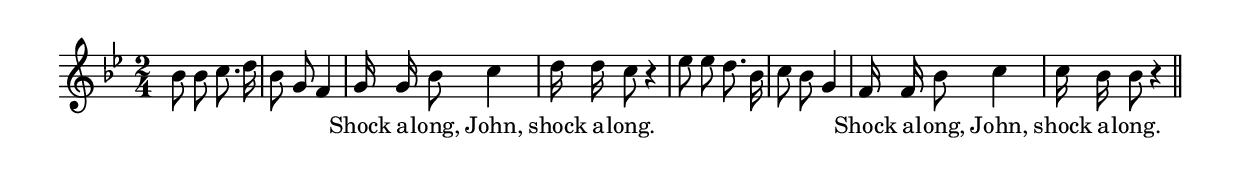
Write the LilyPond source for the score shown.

% 086.ly - Score sheet for "Shock Along, John"
% Copyright (C) 2007  Marcus Brinkmann <marcus@gnu.org>
%
% This score sheet is free software; you can redistribute it and/or
% modify it under the terms of the Creative Commons Legal Code
% Attribution-ShareALike as published by Creative Commons; either
% version 2.0 of the License, or (at your option) any later version.
%
% This score sheet is distributed in the hope that it will be useful,
% but WITHOUT ANY WARRANTY; without even the implied warranty of
% MERCHANTABILITY or FITNESS FOR A PARTICULAR PURPOSE.  See the
% Creative Commons Legal Code Attribution-ShareALike for more details.
%
% You should have received a copy of the Creative Commons Legal Code
% Attribution-ShareALike along with this score sheet; if not, write to
% Creative Commons, 543 Howard Street, 5th Floor,
% San Francisco, CA 94105-3013  United States

\version "2.21.0"

%\header
%{
%  title = "Shock Along, John"
%  composer = "trad."
%}

melody =
<<
     \context Voice
    {
	\set Staff.midiInstrument = "acoustic grand"
	\override Staff.VerticalAxisGroup.minimum-Y-extent = #'(0 . 0)
	
	\autoBeamOff

	\time 2/4
	\clef violin
	\key bes \major
	{
	    bes'8 bes' c''8. d''16 | bes'8 g' f'4 | g'16 g' bes'8 c''4 |
	    d''16 d'' c''8 r4 | es''8 es'' d''8. bes'16 | c''8 bes' g'4 |
	    f'16 f' bes'8 c''4 | c''16 bes' bes'8 r4
	    \bar "||"
	}
    }
    \new Lyrics
    \lyricsto "" {
        \override LyricText.font-size = #0
        \override StanzaNumber.font-size = #-1

	"" "" "" "" "" "" ""
	Shock a -- long, John, shock a -- long.
	"" "" "" "" "" "" ""
	Shock a -- long, John, shock a -- long.
    }
>>


\score
{
  \new Staff { \melody }

  \layout { indent = 0.0 }
}

\score
{
  \new Staff { \unfoldRepeats \melody }

  
  \midi {
    \tempo 4 = 100
    }


}
